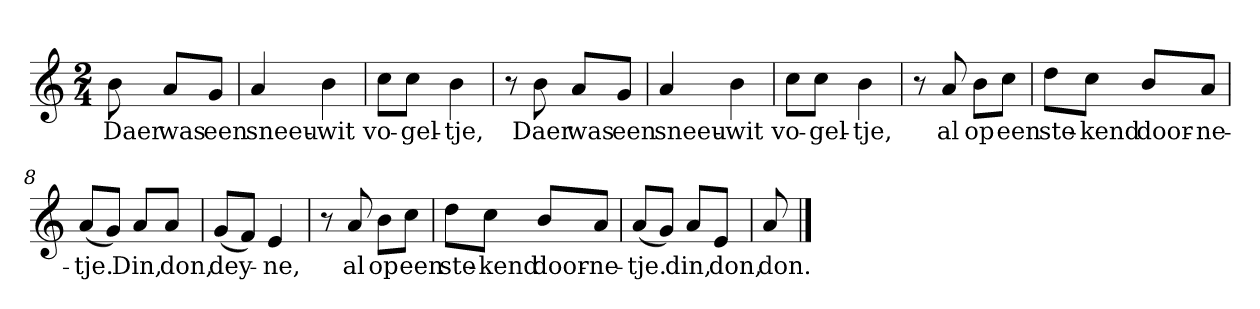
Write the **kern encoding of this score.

**kern	**text
*part1	*part1
*staff1	*staff1
*clefG2	*
*k[]	*
*a:	*
*M2/4	*
*MM120	*
=	=
8b	Daer
8a/L	was
8g/J	een
=1	=1
4a	sneeu-
4b	-wit
=2	=2
8cc\L	vo-
8cc\J	-gel-
4b	-tje,
=3	=3
8r	.
8b	Daer
8a/L	was
8g/J	een
=4	=4
4a	sneeu-
4b	-wit
=5	=5
8cc\L	vo-
8cc\J	-gel-
4b	-tje,
=6	=6
8r	.
8a	al
8b\L	op
8cc\J	een
=7	=7
8dd\L	ste-
8cc\J	-kend
8b/L	door-
8a/J	-ne-
=8	=8
(8a/L	-tje.
8g/J)	.
8a/L	Din,
8a/J	don,
=9	=9
(8g/L	dey-
8f/J)	.
4e	-ne,
=10	=10
8r	.
8a	al
8b\L	op
8cc\J	een
=11	=11
8dd\L	ste-
8cc\J	-kend
8b/L	door-
8a/J	-ne-
=12	=12
(8a/L	-tje.
8g/J)	.
8a/L	din,
8e/J	don,
=13	=13
8a	don.
==	==
*-	*-
